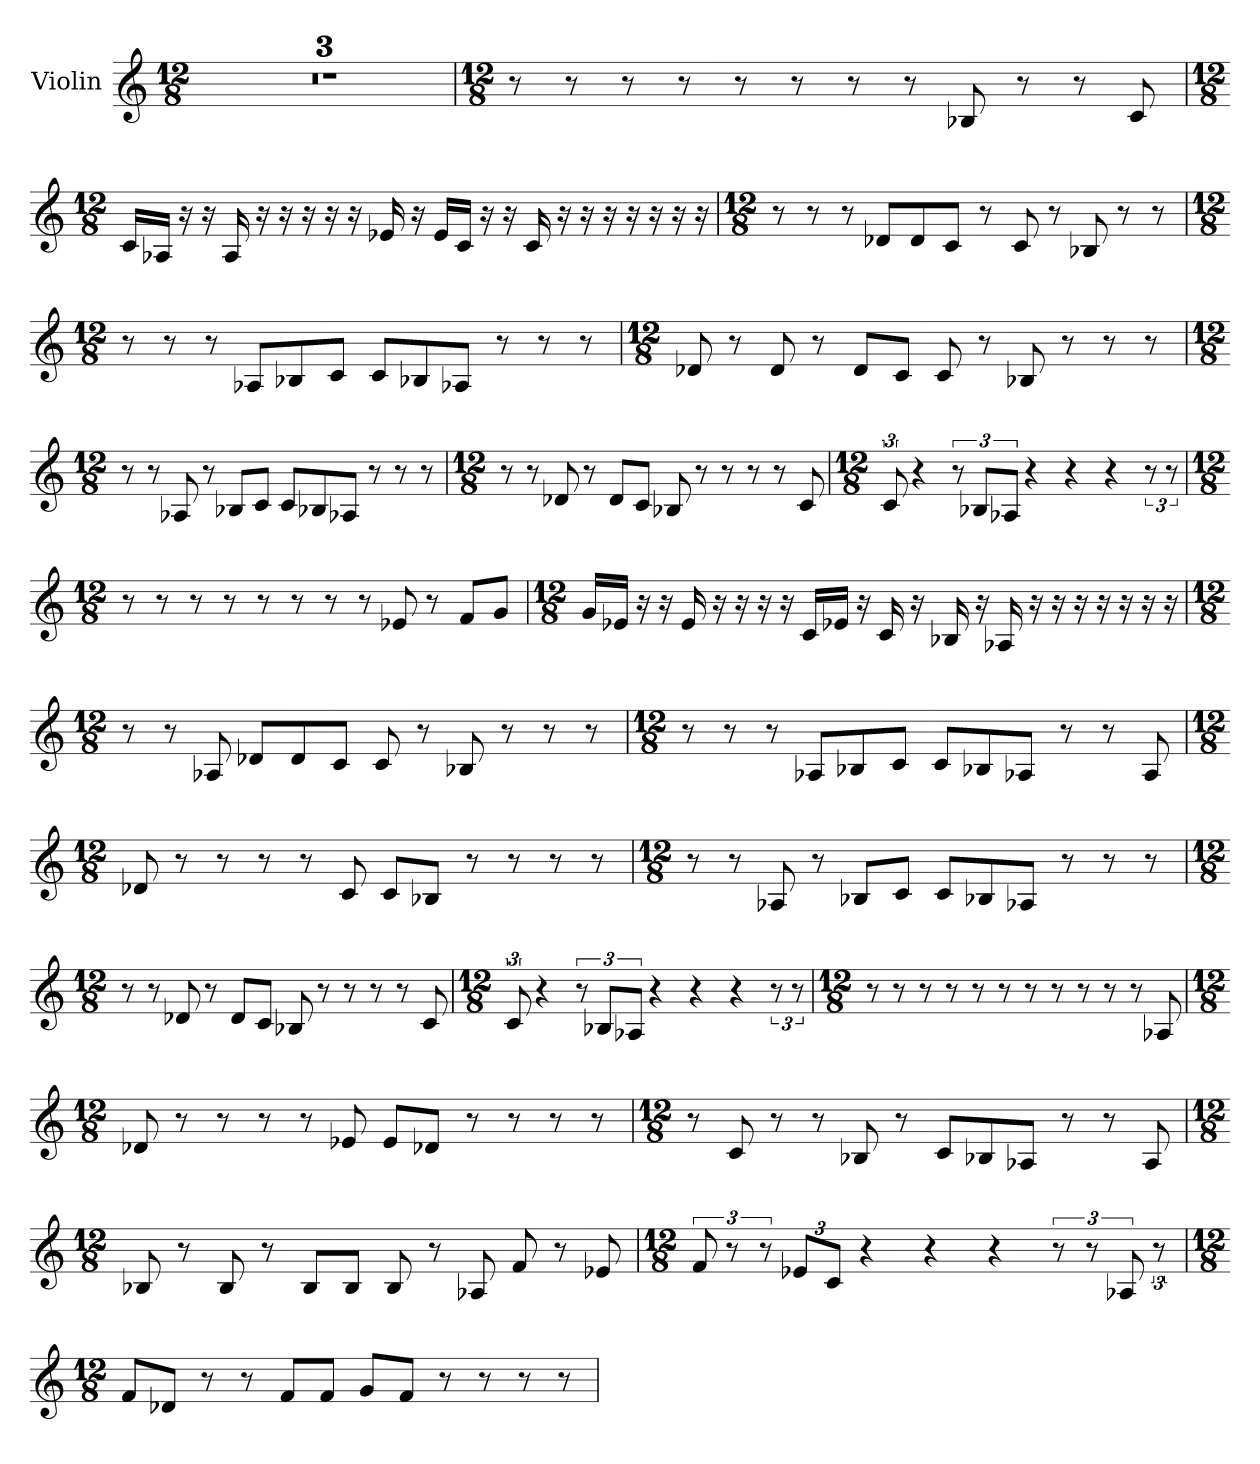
**kern
*part1
*staff1
*I"Violin
*I'Vln
*M12/8
=
1.r
=
*M12/8
1.r
=
*M12/8
1.r
=
*M12/8
8r
8r
8r
8r
8r
8r
8r
8r
8B-X
8r
8r
8c
=
*M12/8
16cLL
16A-XJJ
16r
16r
16A-
16r
16r
16r
16r
16r
16e-X
16r
16e-LL
16cJJ
16r
16r
16c
16r
16r
16r
16r
16r
16r
16r
=
*M12/8
8r
8r
8r
8d-XL
8d-
8cJ
8r
8c
8r
8B-X
8r
8r
=
*M12/8
8r
8r
8r
8A-XL
8B-X
8cJ
8cL
8B-X
8A-XJ
8r
8r
8r
=
*M12/8
8d-X
8r
8d-
8r
8d-L
8cJ
8c
8r
8B-X
8r
8r
8r
=
*M12/8
8r
8r
8A-X
8r
8B-XL
8cJ
8cL
8B-X
8A-XJ
8r
8r
8r
=
*M12/8
8r
8r
8d-X
8r
8d-L
8cJ
8B-X
8r
8r
8r
8r
8c
=
*M12/8
12c
4r
12r
12B-XL
12A-XJ
4r
4r
4r
12r
12r
=
*M12/8
8r
8r
8r
8r
8r
8r
8r
8r
8e-X
8r
8fL
8gJ
=
*M12/8
16gLL
16e-XJJ
16r
16r
16e-
16r
16r
16r
16r
16cLL
16e-XJJ
16r
16c
16r
16B-X
16r
16A-X
16r
16r
16r
16r
16r
16r
16r
=
*M12/8
8r
8r
8A-X
8d-XL
8d-
8cJ
8c
8r
8B-X
8r
8r
8r
=
*M12/8
8r
8r
8r
8A-XL
8B-X
8cJ
8cL
8B-X
8A-XJ
8r
8r
8A-
=
*M12/8
8d-X
8r
8r
8r
8r
8c
8cL
8B-XJ
8r
8r
8r
8r
=
*M12/8
8r
8r
8A-X
8r
8B-XL
8cJ
8cL
8B-X
8A-XJ
8r
8r
8r
=
*M12/8
8r
8r
8d-X
8r
8d-L
8cJ
8B-X
8r
8r
8r
8r
8c
=
*M12/8
12c
4r
12r
12B-XL
12A-XJ
4r
4r
4r
12r
12r
=
*M12/8
8r
8r
8r
8r
8r
8r
8r
8r
8r
8r
8r
8A-X
=
*M12/8
8d-X
8r
8r
8r
8r
8e-X
8e-L
8d-XJ
8r
8r
8r
8r
=
*M12/8
8r
8c
8r
8r
8B-X
8r
8cL
8B-X
8A-XJ
8r
8r
8A-
=
*M12/8
8B-X
8r
8B-
8r
8B-L
8B-J
8B-
8r
8A-X
8f
8r
8e-X
=
*M12/8
12f
12r
12r
12e-XL
12cJ
4r
4r
4r
12r
12r
12A-X
12r
=
*M12/8
8fL
8d-XJ
8r
8r
8fL
8fJ
8gL
8fJ
8r
8r
8r
8r
=
*-
